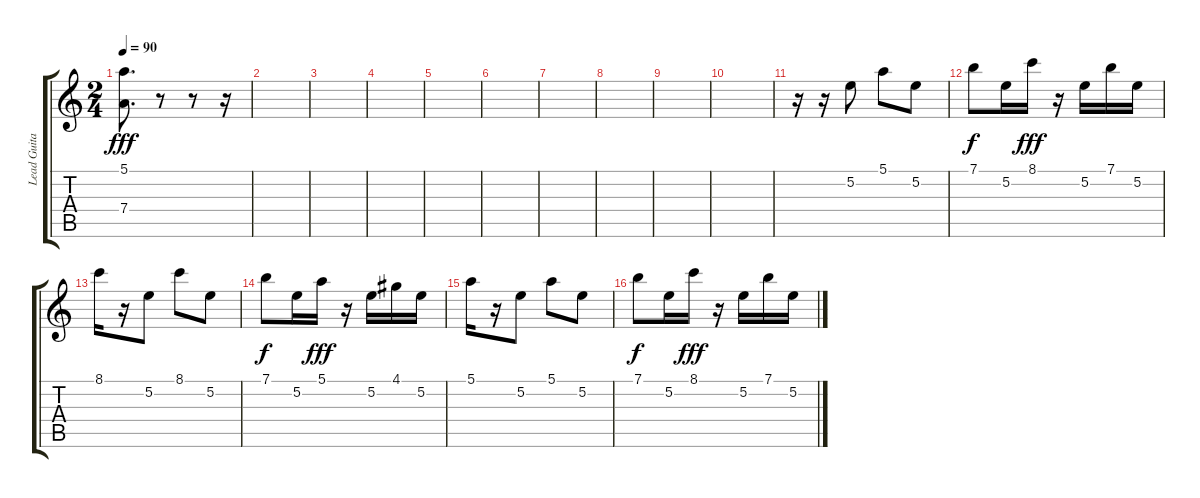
\track ("Lead Guitar" "Lead Guita") {instrument acousticguitarsteel}
\staff {score tabs}
\tuning (E4 B3 G3 D3 A2 E2) {hide}
\ts (2 4)
\tempo 90
\clef g2
\ks c
(5.1 7.4).8{d dy fff} r.8 r.8 r.16 |
|
|
|
|
|
|
|
|
|
r.16 r.16 5.2.8 5.1.8 5.2.8 |
7.1.8{dy f} 5.2.16 8.1.16{dy fff} r.16 5.2.16 7.1.16 5.2.16 |
8.1.16 r.16 5.2.8 8.1.8 5.2.8 |
7.1.8{dy f} 5.2.16 5.1.16{dy fff} r.16 5.2.16 4.1.16 5.2.16 |
5.1.16 r.16 5.2.8 5.1.8 5.2.8 |
7.1.8{dy f} 5.2.16 8.1.16{dy fff} r.16 5.2.16 7.1.16 5.2.16
